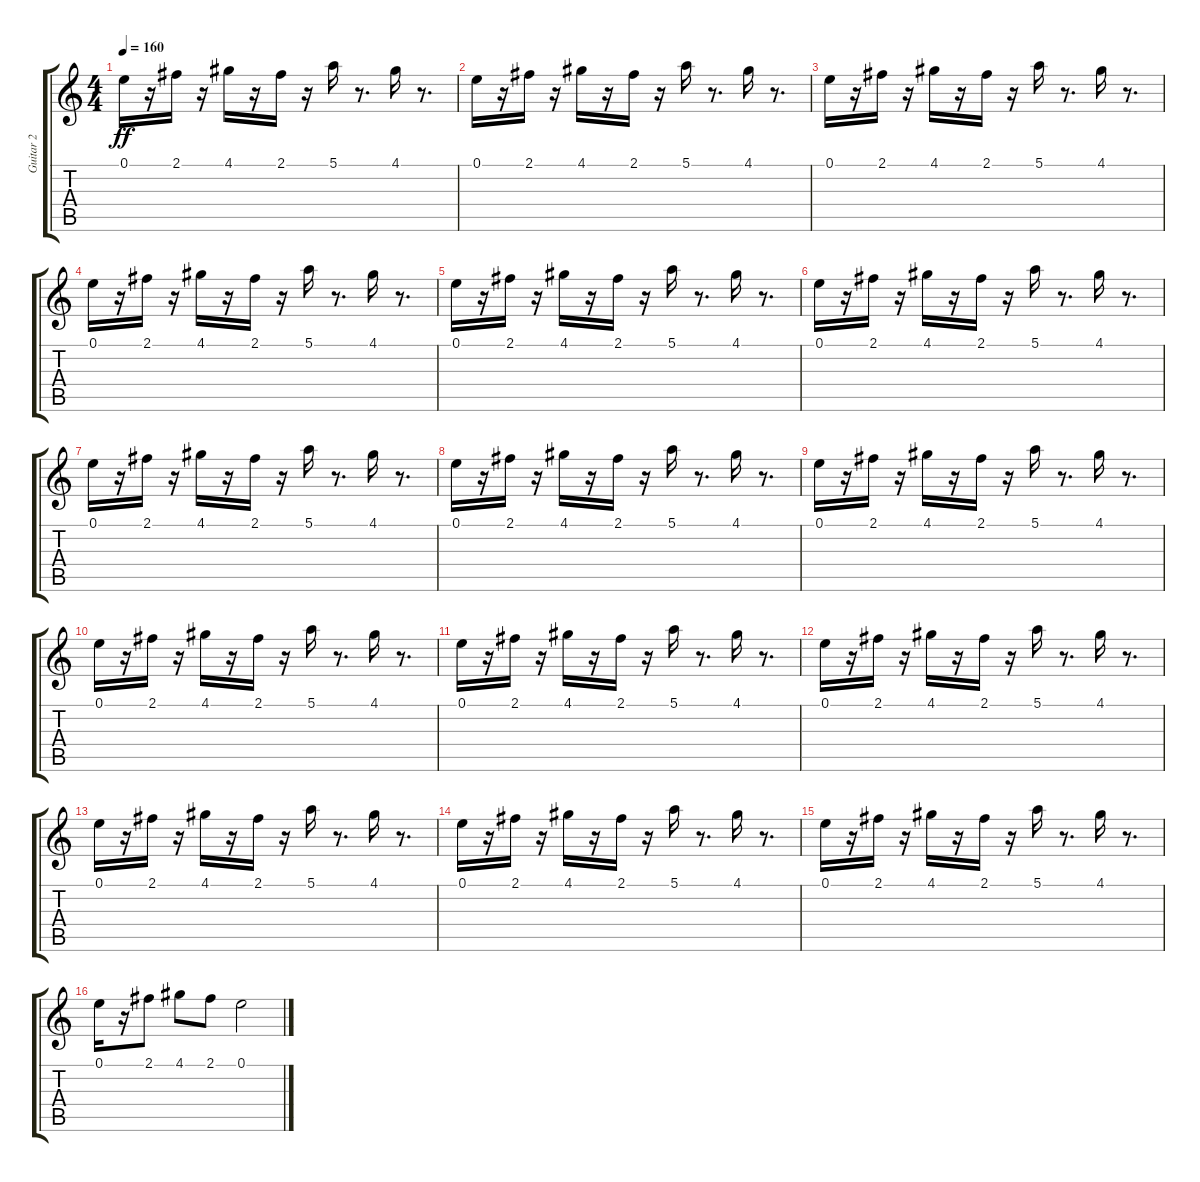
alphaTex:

\track ("Guitar 2" "Guitar 2") {instrument distortionguitar}
\staff {score tabs}
\tuning (E4 B3 G3 D3 A2 E2) {hide}
\ts (4 4)
\tempo 160
\clef g2
\ks c
0.1.16{dy ff instrument distortionguitar} r.16 2.1.16 r.16 4.1.16 r.16 2.1.16 r.16 5.1.16 r.8{d} 4.1.16 r.8{d} |
0.1.16 r.16 2.1.16 r.16 4.1.16 r.16 2.1.16 r.16 5.1.16 r.8{d} 4.1.16 r.8{d} |
0.1.16 r.16 2.1.16 r.16 4.1.16 r.16 2.1.16 r.16 5.1.16 r.8{d} 4.1.16 r.8{d} |
0.1.16 r.16 2.1.16 r.16 4.1.16 r.16 2.1.16 r.16 5.1.16 r.8{d} 4.1.16 r.8{d} |
0.1.16 r.16 2.1.16 r.16 4.1.16 r.16 2.1.16 r.16 5.1.16 r.8{d} 4.1.16 r.8{d} |
0.1.16 r.16 2.1.16 r.16 4.1.16 r.16 2.1.16 r.16 5.1.16 r.8{d} 4.1.16 r.8{d} |
0.1.16 r.16 2.1.16 r.16 4.1.16 r.16 2.1.16 r.16 5.1.16 r.8{d} 4.1.16 r.8{d} |
0.1.16 r.16 2.1.16 r.16 4.1.16 r.16 2.1.16 r.16 5.1.16 r.8{d} 4.1.16 r.8{d} |
0.1.16 r.16 2.1.16 r.16 4.1.16 r.16 2.1.16 r.16 5.1.16 r.8{d} 4.1.16 r.8{d} |
0.1.16 r.16 2.1.16 r.16 4.1.16 r.16 2.1.16 r.16 5.1.16 r.8{d} 4.1.16 r.8{d} |
0.1.16 r.16 2.1.16 r.16 4.1.16 r.16 2.1.16 r.16 5.1.16 r.8{d} 4.1.16 r.8{d} |
0.1.16 r.16 2.1.16 r.16 4.1.16 r.16 2.1.16 r.16 5.1.16 r.8{d} 4.1.16 r.8{d} |
0.1.16 r.16 2.1.16 r.16 4.1.16 r.16 2.1.16 r.16 5.1.16 r.8{d} 4.1.16 r.8{d} |
0.1.16 r.16 2.1.16 r.16 4.1.16 r.16 2.1.16 r.16 5.1.16 r.8{d} 4.1.16 r.8{d} |
0.1.16 r.16 2.1.16 r.16 4.1.16 r.16 2.1.16 r.16 5.1.16 r.8{d} 4.1.16 r.8{d} |
0.1.16 r.16 2.1.8 4.1.8 2.1.8 0.1.2
